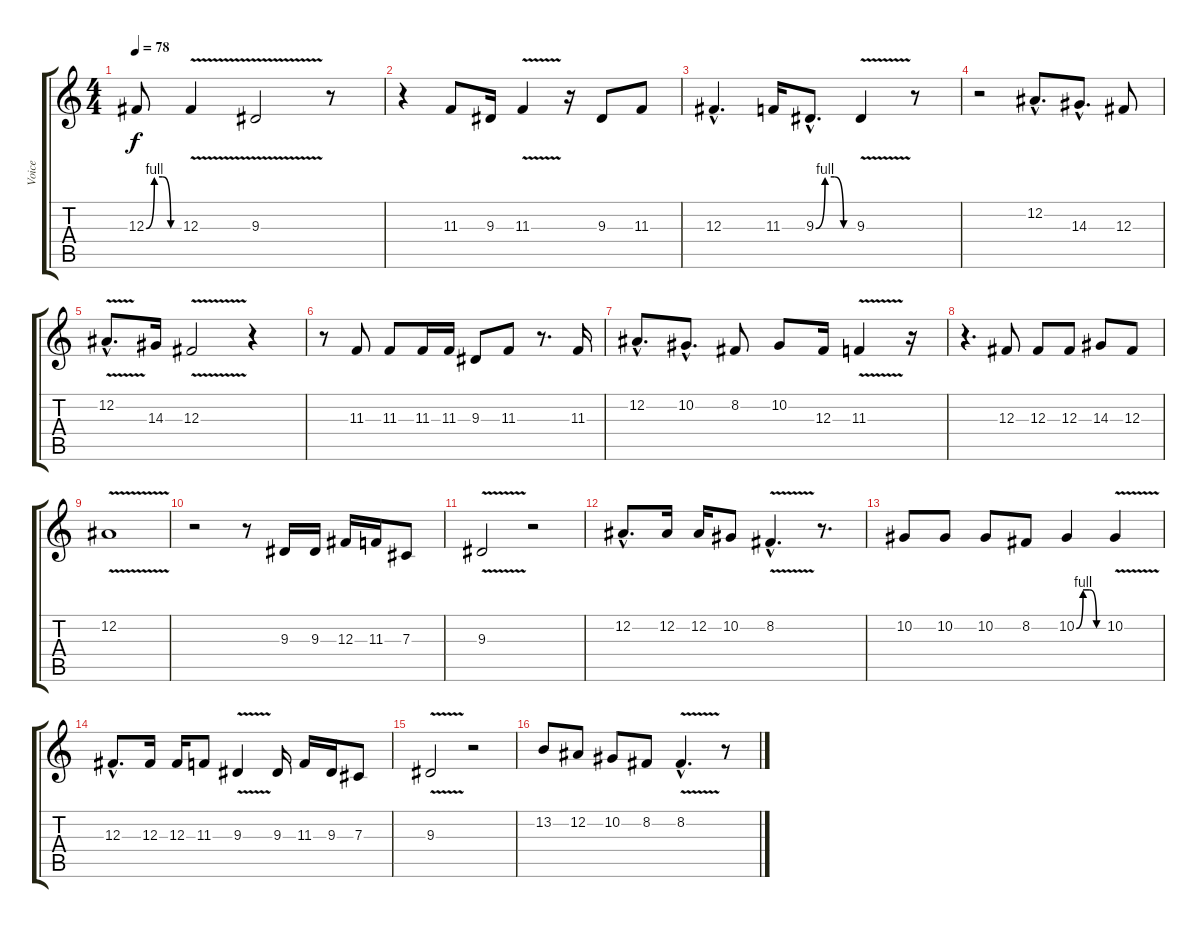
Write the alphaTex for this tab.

\track ("Voice" "Voice") {instrument tenorsax}
\staff {score tabs}
\tuning (Eb4 Bb3 Gb3 Db3 Ab2 Eb2) {hide}
\ts (4 4)
\tempo 78
\clef g2
\ks c
12.3{be (custom 0 0 15 4 30 4 45 0 60 0)}.8{dy f} 12.3{v}.4 9.3{v}.2 r.8 |
r.4 11.3.8 9.3.16 11.3{v}.4 r.16 9.3.8 11.3.8 |
12.3{hac}.4{d} 11.3.16 9.3{be (custom 0 0 15 4 30 4 45 0 60 0) hac}.8{d} 9.3{v}.4 r.8 |
r.2 12.2{hac}.8{d} 14.3{hac}.8{d} 12.3.8 |
12.2{v hac}.8{d} 14.3.16 12.3{v}.2 r.4 |
r.8 11.3.8 11.3.8 11.3.16 11.3.16 9.3.8 11.3.8 r.8{d} 11.3.16 |
12.2{hac}.8{d} 10.2{hac}.8{d} 8.2.8 10.2.8 12.3.16 11.3{v}.4 r.16 |
r.4{d} 12.3.8 12.3.8 12.3.8 14.3.8 12.3.8 |
12.2{v}.1 |
r.2 r.8 9.3.16 9.3.16 12.3.16 11.3.16 7.3.8 |
9.3{v}.2 r.2 |
12.2{hac}.8{d} 12.2.16 12.2.16 10.2.8 8.2{v hac}.4{d} r.8{d} |
10.2.8 10.2.8 10.2.8 8.2.8 10.2{be (custom 0 0 15 4 30 4 45 0 60 0)}.4 10.2{v}.4 |
12.3{hac}.8{d} 12.3.16 12.3.16 11.3.8 9.3{v}.4 9.3.16 11.3.16 9.3.16 7.3.8 |
9.3{v}.2 r.2 |
13.2.8 12.2.8 10.2.8 8.2.8 8.2{v hac}.4{d} r.8
